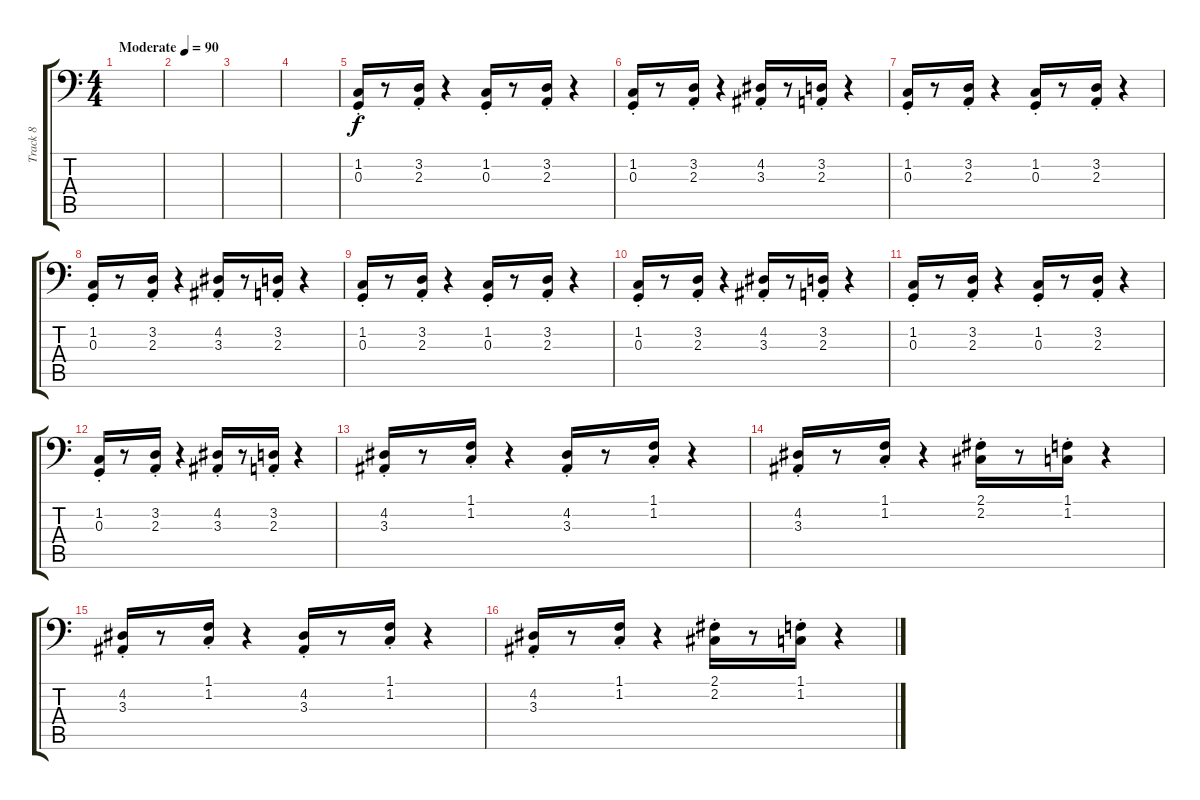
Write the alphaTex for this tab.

\track ("Track 8" "Track 8") {instrument pizzicatostrings}
\staff {score tabs}
\tuning (E3 B2 G2 D2 A1 E1) {hide}
\ts (4 4)
\tempo (90 "Moderate")
\clef f4
\ks c
|
|
|
|
(1.2{st} 0.3{st}).16 r.8 (3.2{st} 2.3{st}).16 r.4 (1.2{st} 0.3{st}).16 r.8 (3.2{st} 2.3{st}).16 r.4 |
(1.2{st} 0.3{st}).16 r.8 (3.2{st} 2.3{st}).16 r.4 (4.2{st} 3.3{st}).16 r.8 (3.2{st} 2.3{st}).16 r.4 |
(1.2{st} 0.3{st}).16 r.8 (3.2{st} 2.3{st}).16 r.4 (1.2{st} 0.3{st}).16 r.8 (3.2{st} 2.3{st}).16 r.4 |
(1.2{st} 0.3{st}).16 r.8 (3.2{st} 2.3{st}).16 r.4 (4.2{st} 3.3{st}).16 r.8 (3.2{st} 2.3{st}).16 r.4 |
(1.2{st} 0.3{st}).16 r.8 (3.2{st} 2.3{st}).16 r.4 (1.2{st} 0.3{st}).16 r.8 (3.2{st} 2.3{st}).16 r.4 |
(1.2{st} 0.3{st}).16 r.8 (3.2{st} 2.3{st}).16 r.4 (4.2{st} 3.3{st}).16 r.8 (3.2{st} 2.3{st}).16 r.4 |
(1.2{st} 0.3{st}).16 r.8 (3.2{st} 2.3{st}).16 r.4 (1.2{st} 0.3{st}).16 r.8 (3.2{st} 2.3{st}).16 r.4 |
(1.2{st} 0.3{st}).16 r.8 (3.2{st} 2.3{st}).16 r.4 (4.2{st} 3.3{st}).16 r.8 (3.2{st} 2.3{st}).16 r.4 |
(4.2{st} 3.3{st}).16 r.8 (1.1{st} 1.2{st}).16 r.4 (4.2{st} 3.3{st}).16 r.8 (1.1{st} 1.2{st}).16 r.4 |
(4.2{st} 3.3{st}).16 r.8 (1.1{st} 1.2{st}).16 r.4 (2.1{st} 2.2{st}).16 r.8 (1.1{st} 1.2{st}).16 r.4 |
(4.2{st} 3.3{st}).16 r.8 (1.1{st} 1.2{st}).16 r.4 (4.2{st} 3.3{st}).16 r.8 (1.1{st} 1.2{st}).16 r.4 |
(4.2{st} 3.3{st}).16 r.8 (1.1{st} 1.2{st}).16 r.4 (2.1{st} 2.2{st}).16 r.8 (1.1{st} 1.2{st}).16 r.4
